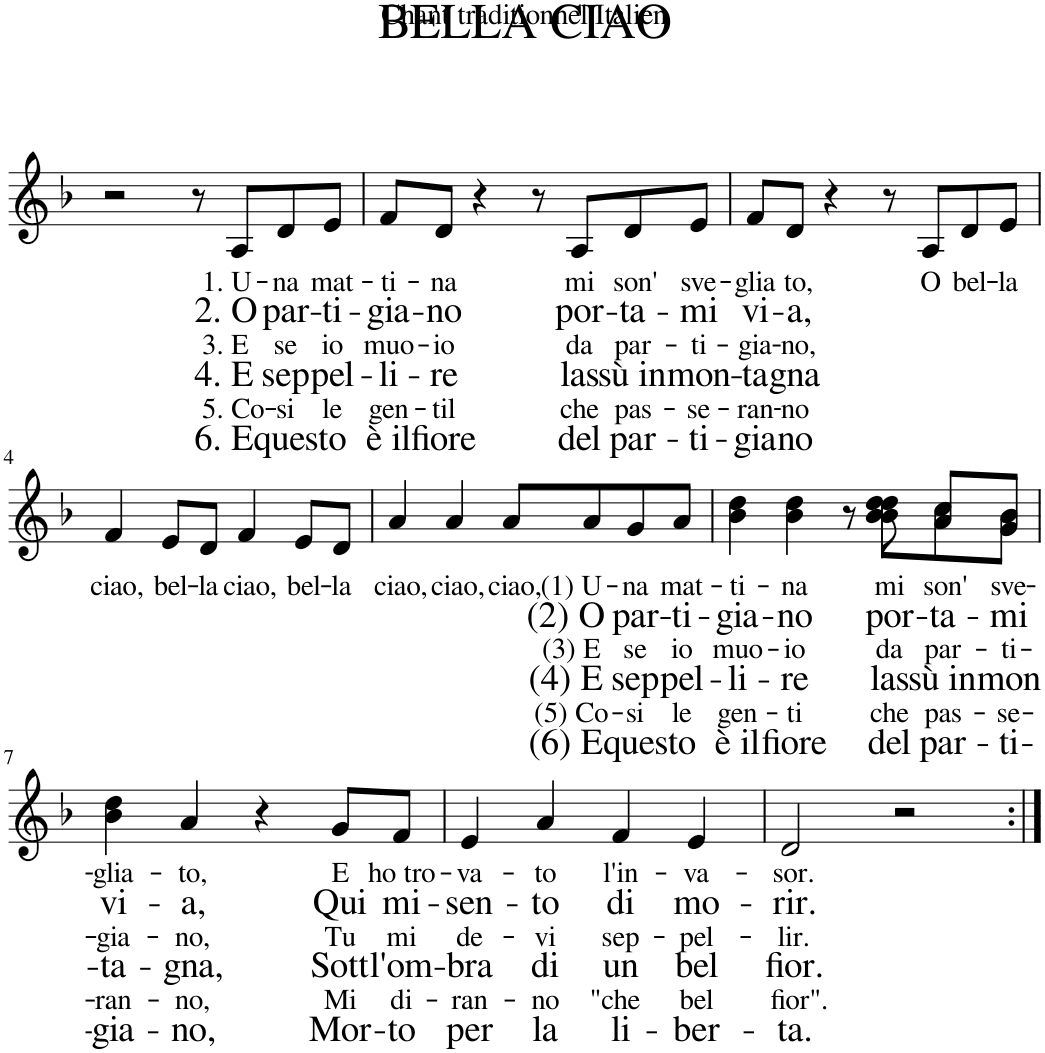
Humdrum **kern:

**kern	**text	**text	**text	**text	**text	**text
*part1	*part1	*part1	*part1	*part1	*part1	*part1
*staff1	*staff1	*staff1	*staff1	*staff1	*staff1	*staff1
*I"Piano	*	*	*	*	*	*
*I'Pno	*	*	*	*	*	*
*clefG2	*	*	*	*	*	*
*k[b-]	*	*	*	*	*	*
=1	=1	=1	=1	=1	=1	=1
2r	.	.	.	.	.	.
8r	.	.	.	.	.	.
!	!LO:LY:b	!LO:LY:b	!LO:LY:b	!LO:LY:b	!LO:LY:b	!LO:LY:b
8A/L	1. U-	2. O	3. E	4. E	5. Co-	6. E
!	!LO:LY:b	!LO:LY:b	!LO:LY:b	!LO:LY:b	!LO:LY:b	!LO:LY:b
8d/	-na	par-	se	sep-	-si	ques-
!	!LO:LY:b	!LO:LY:b	!LO:LY:b	!LO:LY:b	!LO:LY:b	!LO:LY:b
8e/J	mat-	-ti-	io	-pel-	le	-to
=2	=2	=2	=2	=2	=2	=2
!	!LO:LY:b	!LO:LY:b	!LO:LY:b	!LO:LY:b	!LO:LY:b	!LO:LY:b
8f/L	-ti-	-gia-	muo-	-li-	gen-	è il
!	!LO:LY:b	!LO:LY:b	!LO:LY:b	!LO:LY:b	!LO:LY:b	!LO:LY:b
8d/J	-na	-no	-io	-re	-til	fiore
4r	.	.	.	.	.	.
8r	.	.	.	.	.	.
!	!LO:LY:b	!LO:LY:b	!LO:LY:b	!LO:LY:b	!LO:LY:b	!LO:LY:b
8A/L	mi	por-	da	las-	che	del
!	!LO:LY:b	!LO:LY:b	!LO:LY:b	!LO:LY:b	!LO:LY:b	!LO:LY:b
8d/	son'	-ta-	par-	-sù in	pas-	par-
!	!LO:LY:b	!LO:LY:b	!LO:LY:b	!LO:LY:b	!LO:LY:b	!LO:LY:b
8e/J	sve-	-mi	-ti-	mon-	-se-	-ti-
=3	=3	=3	=3	=3	=3	=3
!	!LO:LY:b	!LO:LY:b	!LO:LY:b	!LO:LY:b	!LO:LY:b	!LO:LY:b
8f/L	-glia	vi-	-gia-	-ta-	-ran-	-gia-
!	!LO:LY:b	!LO:LY:b	!LO:LY:b	!LO:LY:b	!LO:LY:b	!LO:LY:b
8d/J	to,	-a,	-no,	-gna	-no	-no
4r	.	.	.	.	.	.
8r	.	.	.	.	.	.
!	!LO:LY:b	!	!	!	!	!
8A/L	O	.	.	.	.	.
!	!LO:LY:b	!	!	!	!	!
8d/	bel-	.	.	.	.	.
!	!LO:LY:b	!	!	!	!	!
8e/J	-la	.	.	.	.	.
!!LO:LB:g=z
=4	=4	=4	=4	=4	=4	=4
!	!LO:LY:b	!	!	!	!	!
4f/	ciao,	.	.	.	.	.
!	!LO:LY:b	!	!	!	!	!
8e/L	bel-	.	.	.	.	.
!	!LO:LY:b	!	!	!	!	!
8d/J	-la	.	.	.	.	.
!	!LO:LY:b	!	!	!	!	!
4f/	ciao,	.	.	.	.	.
!	!LO:LY:b	!	!	!	!	!
8e/L	bel-	.	.	.	.	.
!	!LO:LY:b	!	!	!	!	!
8d/J	-la	.	.	.	.	.
=5	=5	=5	=5	=5	=5	=5
!	!LO:LY:b	!	!	!	!	!
4a/	ciao,	.	.	.	.	.
!	!LO:LY:b	!	!	!	!	!
4a/	ciao,	.	.	.	.	.
!	!LO:LY:b	!	!	!	!	!
8a/L	ciao,	.	.	.	.	.
!	!LO:LY:b	!LO:LY:b	!LO:LY:b	!LO:LY:b	!LO:LY:b	!LO:LY:b
8a/	(1) U-	(2) O	(3) E	(4) E	(5) Co-	(6) E
!	!LO:LY:b	!LO:LY:b	!LO:LY:b	!LO:LY:b	!LO:LY:b	!LO:LY:b
8g/	-na	par-	se	sep-	-si	ques-
!	!LO:LY:b	!LO:LY:b	!LO:LY:b	!LO:LY:b	!LO:LY:b	!LO:LY:b
8a/J	mat-	-ti-	io	-pel-	le	-to
=6	=6	=6	=6	=6	=6	=6
!	!LO:LY:b	!LO:LY:b	!LO:LY:b	!LO:LY:b	!LO:LY:b	!LO:LY:b
*^	*	*	*	*	*	*
4b-\ 4dd\	8ryy	-ti-	-gia-	muo-	-li-	gen-	è il
!	!	!LO:LY:b	!LO:LY:b	!LO:LY:b	!LO:LY:b	!LO:LY:b	!LO:LY:b
*v	*v	*	*	*	*	*	*
4b-\ 4dd\	-na	-no	-io	-re	-ti	fiore
8r	.	.	.	.	.	.
!	!LO:LY:b	!LO:LY:b	!LO:LY:b	!LO:LY:b	!LO:LY:b	!LO:LY:b
*^	*	*	*	*	*	*
8b-\ 8dd\	8b-\ 8dd\L	mi	por-	da	las-	che	del
!	!	!LO:LY:b	!LO:LY:b	!LO:LY:b	!LO:LY:b	!LO:LY:b	!LO:LY:b
8a/ 8cc/L	8a\ 8cc\	son'	-ta-	par-	-sù in	pas-	par-
!	!	!LO:LY:b	!LO:LY:b	!LO:LY:b	!LO:LY:b	!LO:LY:b	!LO:LY:b
8g/ 8b-/J	8g\ 8b-\J	sve-	-mi	-ti-	mon-	-se-	-ti-
!!LO:LB:g=z	!!
=7	=7	=7	=7	=7	=7	=7	=7
!	!	!LO:LY:b	!LO:LY:b	!LO:LY:b	!LO:LY:b	!LO:LY:b	!LO:LY:b
*v	*v	*	*	*	*	*	*
4b-\ 4dd\	-glia-	vi-	-gia-	-ta-	-ran-	-gia-
!	!LO:LY:b	!LO:LY:b	!LO:LY:b	!LO:LY:b	!LO:LY:b	!LO:LY:b
4a/	-to,	-a,	-no,	-gna,	-no,	-no,
4r	.	.	.	.	.	.
!	!LO:LY:b	!LO:LY:b	!LO:LY:b	!LO:LY:b	!LO:LY:b	!LO:LY:b
8g/L	E	Qui	Tu	Sott	Mi	Mor-
!	!LO:LY:b	!LO:LY:b	!LO:LY:b	!LO:LY:b	!LO:LY:b	!LO:LY:b
8f/J	ho tro-	mi-	mi	l'om-	di-	-to
=8	=8	=8	=8	=8	=8	=8
!	!LO:LY:b	!LO:LY:b	!LO:LY:b	!LO:LY:b	!LO:LY:b	!LO:LY:b
4e/	-va-	-sen-	de-	-bra	-ran-	per
!	!LO:LY:b	!LO:LY:b	!LO:LY:b	!LO:LY:b	!LO:LY:b	!LO:LY:b
4a/	-to	-to	-vi	di	-no	la
!	!LO:LY:b	!LO:LY:b	!LO:LY:b	!LO:LY:b	!LO:LY:b	!LO:LY:b
4f/	l'in-	di	sep-	un	"che	li-
!	!LO:LY:b	!LO:LY:b	!LO:LY:b	!LO:LY:b	!LO:LY:b	!LO:LY:b
4e/	-va-	mo-	-pel-	bel	bel	-ber-
=9	=9	=9	=9	=9	=9	=9
!	!LO:LY:b	!LO:LY:b	!LO:LY:b	!LO:LY:b	!LO:LY:b	!LO:LY:b
2d/	-sor.	-rir.	-lir.	fior.	fior".	-ta.
2r	.	.	.	.	.	.
=:|!	=:|!	=:|!	=:|!	=:|!	=:|!	=:|!
*-	*-	*-	*-	*-	*-	*-
